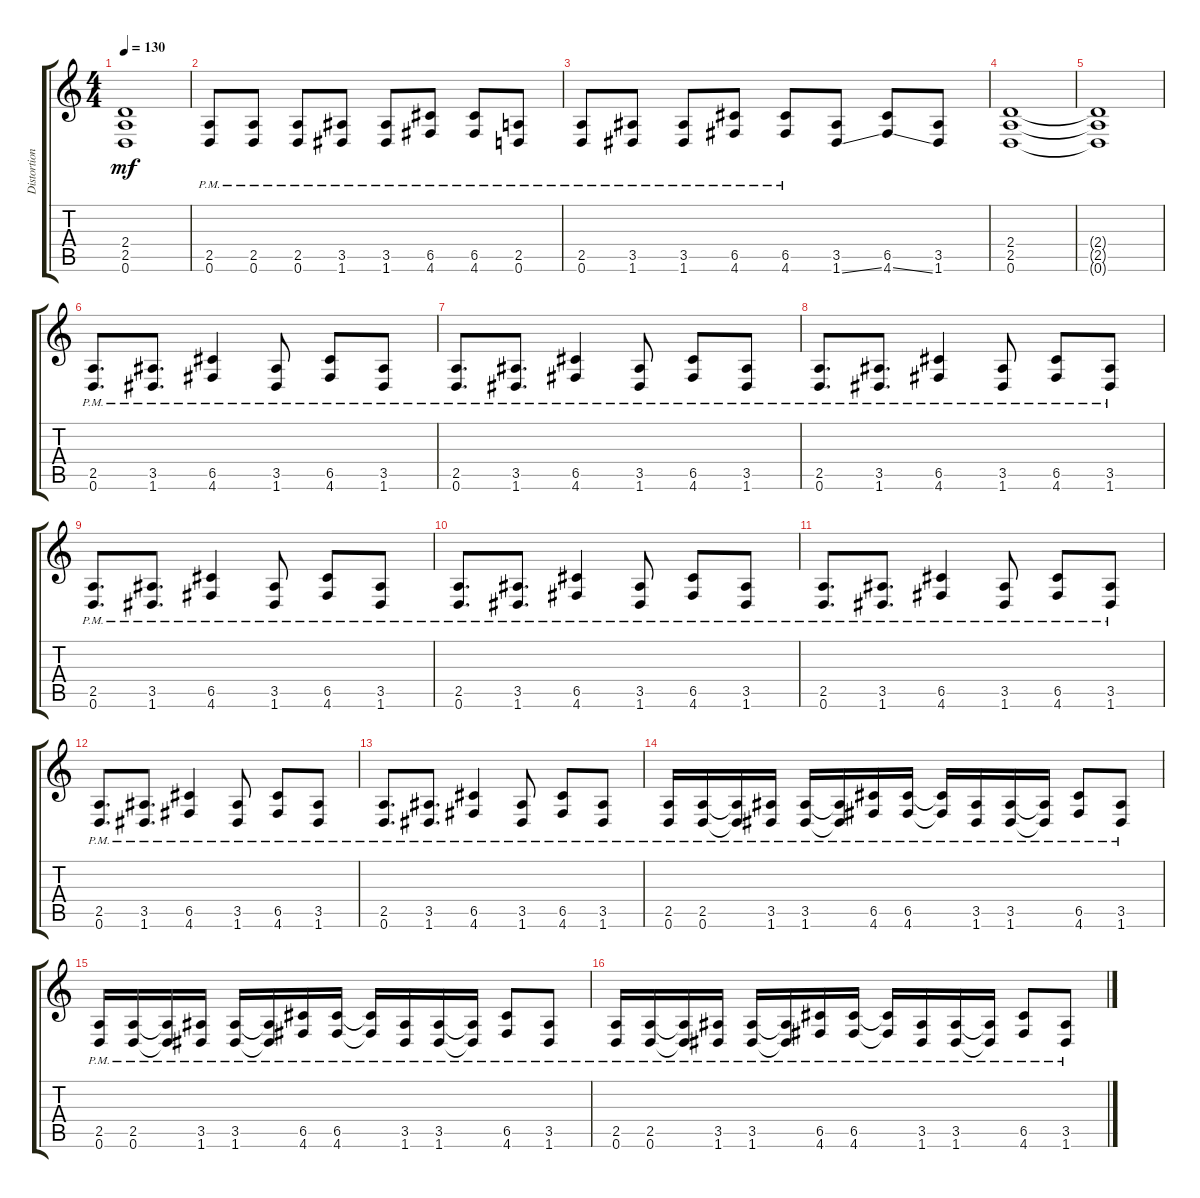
\track ("Distortion" "Distortion") {instrument acousticguitarsteel}
\staff {score tabs}
\tuning (D4 A3 F3 C3 G2 D2) {hide}
\ts (4 4)
\tempo 130
\clef g2
\ks c
(2.4{t} 2.5{t} 0.6{t}).1{dy mf} |
(2.5{pm} 0.6{pm}).8 (2.5{pm} 0.6{pm}).8 (2.5{pm} 0.6{pm}).8 (3.5{pm} 1.6{pm}).8 (3.5{pm} 1.6{pm}).8 (6.5{pm} 4.6{pm}).8 (6.5{pm} 4.6{pm}).8 (2.5{pm} 0.6{pm}).8 |
(2.5{pm} 0.6{pm}).8 (3.5{pm} 1.6{pm}).8 (3.5{pm} 1.6{pm}).8 (6.5{pm} 4.6{pm}).8 (6.5{pm} 4.6{pm}).8 (3.5 1.6{ss}).8 (6.5 4.6{ss}).8 (3.5 1.6).8 |
(2.4 2.5 0.6).1 |
(2.4{t} 2.5{t} 0.6{t}).1 |
(2.5{pm} 0.6{pm}).8{d} (3.5{pm} 1.6{pm}).8{d} (6.5{pm} 4.6{pm}).4 (3.5{pm} 1.6{pm}).8 (6.5{pm} 4.6{pm}).8 (3.5{pm} 1.6{pm}).8 |
(2.5{pm} 0.6{pm}).8{d} (3.5{pm} 1.6{pm}).8{d} (6.5{pm} 4.6{pm}).4 (3.5{pm} 1.6{pm}).8 (6.5{pm} 4.6{pm}).8 (3.5{pm} 1.6{pm}).8 |
(2.5{pm} 0.6{pm}).8{d} (3.5{pm} 1.6{pm}).8{d} (6.5{pm} 4.6{pm}).4 (3.5{pm} 1.6{pm}).8 (6.5{pm} 4.6{pm}).8 (3.5{pm} 1.6{pm}).8 |
(2.5{pm} 0.6{pm}).8{d} (3.5{pm} 1.6{pm}).8{d} (6.5{pm} 4.6{pm}).4 (3.5{pm} 1.6{pm}).8 (6.5{pm} 4.6{pm}).8 (3.5{pm} 1.6{pm}).8 |
(2.5{pm} 0.6{pm}).8{d} (3.5{pm} 1.6{pm}).8{d} (6.5{pm} 4.6{pm}).4 (3.5{pm} 1.6{pm}).8 (6.5{pm} 4.6{pm}).8 (3.5{pm} 1.6{pm}).8 |
(2.5{pm} 0.6{pm}).8{d} (3.5{pm} 1.6{pm}).8{d} (6.5{pm} 4.6{pm}).4 (3.5{pm} 1.6{pm}).8 (6.5{pm} 4.6{pm}).8 (3.5{pm} 1.6{pm}).8 |
(2.5{pm} 0.6{pm}).8{d} (3.5{pm} 1.6{pm}).8{d} (6.5{pm} 4.6{pm}).4 (3.5{pm} 1.6{pm}).8 (6.5{pm} 4.6{pm}).8 (3.5{pm} 1.6{pm}).8 |
(2.5{pm} 0.6{pm}).8{d} (3.5{pm} 1.6{pm}).8{d} (6.5{pm} 4.6{pm}).4 (3.5{pm} 1.6{pm}).8 (6.5{pm} 4.6{pm}).8 (3.5{pm} 1.6{pm}).8 |
(2.5{pm} 0.6{pm}).16 (2.5{pm} 0.6{pm}).16 (2.5{pm t} 0.6{pm t}).16 (3.5{pm} 1.6{pm}).16 (3.5{pm} 1.6{pm}).16 (3.5{pm t} 1.6{pm t}).16 (6.5{pm} 4.6{pm}).16 (6.5{pm} 4.6{pm}).16 (6.5{pm t} 4.6{pm t}).16 (3.5{pm} 1.6{pm}).16 (3.5{pm} 1.6{pm}).16 (3.5{pm t} 1.6{pm t}).16 (6.5{pm} 4.6{pm}).8 (3.5{pm} 1.6{pm}).8 |
(2.5{pm} 0.6{pm}).16 (2.5{pm} 0.6{pm}).16 (2.5{pm t} 0.6{pm t}).16 (3.5{pm} 1.6{pm}).16 (3.5{pm} 1.6{pm}).16 (3.5{pm t} 1.6{pm t}).16 (6.5{pm} 4.6{pm}).16 (6.5{pm} 4.6{pm}).16 (6.5{pm t} 4.6{pm t}).16 (3.5{pm} 1.6{pm}).16 (3.5{pm} 1.6{pm}).16 (3.5{pm t} 1.6{pm t}).16 (6.5{pm} 4.6{pm}).8 (3.5{pm} 1.6{pm}).8 |
(2.5{pm} 0.6{pm}).16 (2.5{pm} 0.6{pm}).16 (2.5{pm t} 0.6{pm t}).16 (3.5{pm} 1.6{pm}).16 (3.5{pm} 1.6{pm}).16 (3.5{pm t} 1.6{pm t}).16 (6.5{pm} 4.6{pm}).16 (6.5{pm} 4.6{pm}).16 (6.5{pm t} 4.6{pm t}).16 (3.5{pm} 1.6{pm}).16 (3.5{pm} 1.6{pm}).16 (3.5{pm t} 1.6{pm t}).16 (6.5{pm} 4.6{pm}).8 (3.5{pm} 1.6{pm}).8
